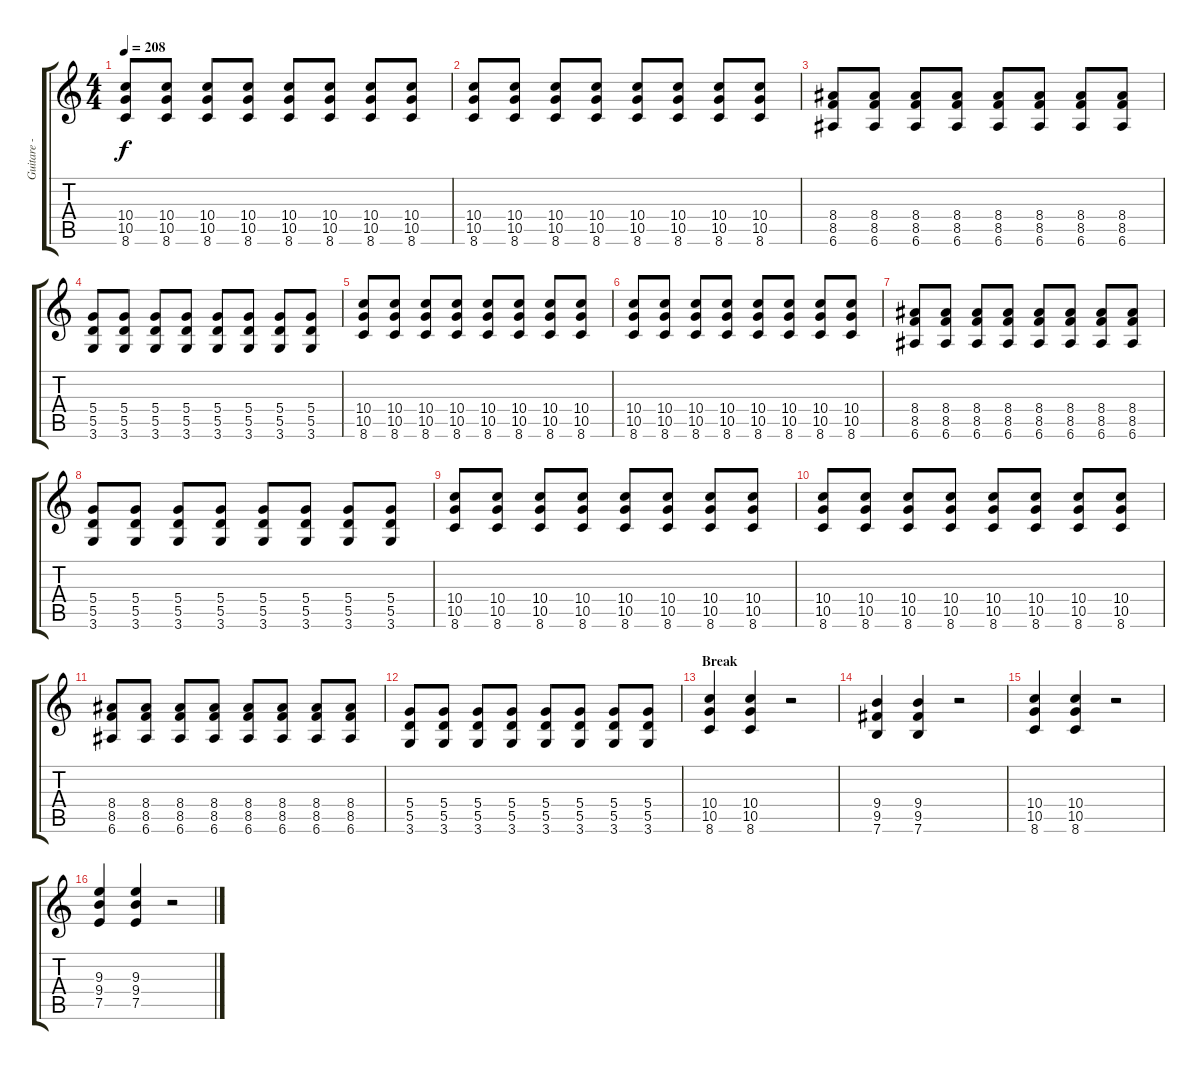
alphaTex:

\track ("Guitare - Yves " "Guitare - ") {instrument distortionguitar}
\staff {score tabs}
\tuning (E4 B3 G3 D3 A2 E2) {hide}
\ts (4 4)
\tempo 208
\clef g2
\ks c
(10.4 10.5 8.6).8{dy f} (10.4 10.5 8.6).8 (10.4 10.5 8.6).8 (10.4 10.5 8.6).8 (10.4 10.5 8.6).8 (10.4 10.5 8.6).8 (10.4 10.5 8.6).8 (10.4 10.5 8.6).8 |
(10.4 10.5 8.6).8 (10.4 10.5 8.6).8 (10.4 10.5 8.6).8 (10.4 10.5 8.6).8 (10.4 10.5 8.6).8 (10.4 10.5 8.6).8 (10.4 10.5 8.6).8 (10.4 10.5 8.6).8 |
(8.4 8.5 6.6).8 (8.4 8.5 6.6).8 (8.4 8.5 6.6).8 (8.4 8.5 6.6).8 (8.4 8.5 6.6).8 (8.4 8.5 6.6).8 (8.4 8.5 6.6).8 (8.4 8.5 6.6).8 |
(5.4 5.5 3.6).8 (5.4 5.5 3.6).8 (5.4 5.5 3.6).8 (5.4 5.5 3.6).8 (5.4 5.5 3.6).8 (5.4 5.5 3.6).8 (5.4 5.5 3.6).8 (5.4 5.5 3.6).8 |
(10.4 10.5 8.6).8 (10.4 10.5 8.6).8 (10.4 10.5 8.6).8 (10.4 10.5 8.6).8 (10.4 10.5 8.6).8 (10.4 10.5 8.6).8 (10.4 10.5 8.6).8 (10.4 10.5 8.6).8 |
(10.4 10.5 8.6).8 (10.4 10.5 8.6).8 (10.4 10.5 8.6).8 (10.4 10.5 8.6).8 (10.4 10.5 8.6).8 (10.4 10.5 8.6).8 (10.4 10.5 8.6).8 (10.4 10.5 8.6).8 |
(8.4 8.5 6.6).8 (8.4 8.5 6.6).8 (8.4 8.5 6.6).8 (8.4 8.5 6.6).8 (8.4 8.5 6.6).8 (8.4 8.5 6.6).8 (8.4 8.5 6.6).8 (8.4 8.5 6.6).8 |
(5.4 5.5 3.6).8 (5.4 5.5 3.6).8 (5.4 5.5 3.6).8 (5.4 5.5 3.6).8 (5.4 5.5 3.6).8 (5.4 5.5 3.6).8 (5.4 5.5 3.6).8 (5.4 5.5 3.6).8 |
(10.4 10.5 8.6).8 (10.4 10.5 8.6).8 (10.4 10.5 8.6).8 (10.4 10.5 8.6).8 (10.4 10.5 8.6).8 (10.4 10.5 8.6).8 (10.4 10.5 8.6).8 (10.4 10.5 8.6).8 |
(10.4 10.5 8.6).8 (10.4 10.5 8.6).8 (10.4 10.5 8.6).8 (10.4 10.5 8.6).8 (10.4 10.5 8.6).8 (10.4 10.5 8.6).8 (10.4 10.5 8.6).8 (10.4 10.5 8.6).8 |
(8.4 8.5 6.6).8 (8.4 8.5 6.6).8 (8.4 8.5 6.6).8 (8.4 8.5 6.6).8 (8.4 8.5 6.6).8 (8.4 8.5 6.6).8 (8.4 8.5 6.6).8 (8.4 8.5 6.6).8 |
(5.4 5.5 3.6).8 (5.4 5.5 3.6).8 (5.4 5.5 3.6).8 (5.4 5.5 3.6).8 (5.4 5.5 3.6).8 (5.4 5.5 3.6).8 (5.4 5.5 3.6).8 (5.4 5.5 3.6).8 |
\section ("" "Break")
(10.4 10.5 8.6).4 (10.4 10.5 8.6).4 r.2 |
(9.4 9.5 7.6).4 (9.4 9.5 7.6).4 r.2 |
(10.4 10.5 8.6).4 (10.4 10.5 8.6).4 r.2 |
(9.3 9.4 7.5).4 (9.3 9.4 7.5).4 r.2
